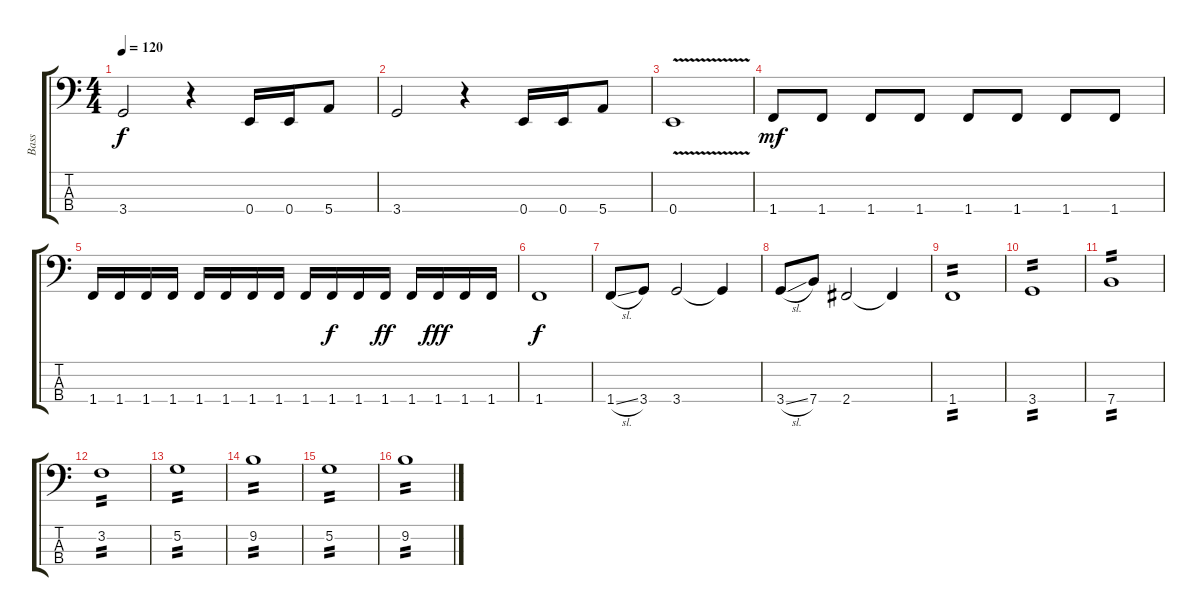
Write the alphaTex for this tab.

\track ("Bass" "Bass") {instrument electricbassfinger}
\staff {score tabs}
\tuning (G2 D2 A1 E1) {hide}
\ts (4 4)
\tempo 120
\clef f4
\ks c
3.4.2{dy f} r.4 0.4.16 0.4.16 5.4.8 |
3.4.2 r.4 0.4.16 0.4.16 5.4.8 |
0.4{v}.1 |
1.4.8{dy mf} 1.4.8 1.4.8 1.4.8 1.4.8 1.4.8 1.4.8 1.4.8 |
1.4.16 1.4.16 1.4.16 1.4.16 1.4.16 1.4.16 1.4.16 1.4.16 1.4.16 1.4.16{dy f} 1.4.16 1.4.16{dy ff} 1.4.16 1.4.16{dy fff} 1.4.16 1.4.16 |
1.4.1{dy f} |
1.4{sl}.8 3.4.8 3.4.2 3.4{t}.4 |
3.4{sl}.8 7.4.8 2.4.2 2.4{t}.4 |
1.4.1{tp 2} |
3.4.1{tp 2} |
7.4.1{tp 2} |
3.2.1{tp 2} |
5.2.1{tp 2} |
9.2.1{tp 2} |
5.2.1{tp 2} |
9.2.1{tp 2}
